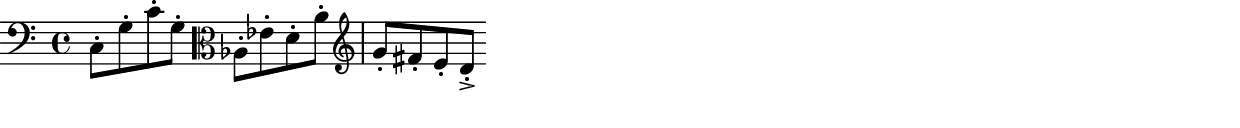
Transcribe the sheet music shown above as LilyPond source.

\include "lilypond-book-preamble.ly"
\paper {
  #(define dump-extents #t)

  indent = 0\mm
  line-width = 210\mm - 2.0 * 0.4\in
  ragged-right = ##t
  force-assignment = #""
  line-width = #(- line-width (* mm  3.000000))
}
\header {
  title = ""
  composer = ""
}
\layout {
}

<<
    \new Staff {   \set Staff.instrumentName = "" \set Staff.shortInstrumentName = "" \clef bass <c>8-. <g>8-. <c'>8-. <g>8-. \clef alto <aes>8-. <ees'>8-. <d'>8-. <a'>8-. \clef treble <g'>8-. <fis'>8-. <e'>8-. <d'>8-.->
               }
>>